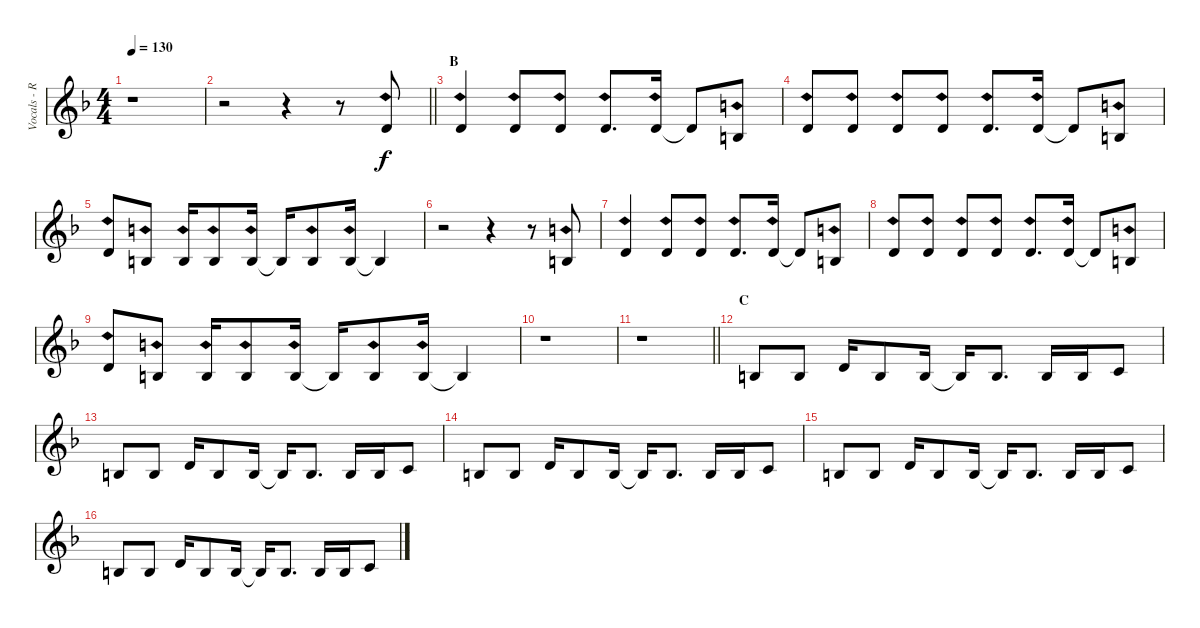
\track ("Vocals - Ruki" "Vocals - R") {instrument lead6voice}
\staff {score}
\tuning (Db4 Ab3 E3 B2 Gb2 Db2) {hide}
\ts (4 4)
\tempo 130
\clef g2
\ks f
r.1{dy f} |
\barLineRight lightlight
r.2 r.4 r.8 1.1{sh 12}.8 |
\section ("" "B")
1.1{sh 12}.4 1.1{sh 12}.8 1.1{sh 12}.8 1.1{sh 12}.8{d} 1.1{sh 12}.16 1.1{t}.8 3.2{sh 12}.8 |
1.1{sh 12}.8 1.1{sh 12}.8 1.1{sh 12}.8 1.1{sh 12}.8 1.1{sh 12}.8{d} 1.1{sh 12}.16 1.1{t}.8 3.2{sh 12}.8 |
1.1{sh 12}.8 3.2{sh 12}.8 3.2{sh 12}.16 3.2{sh 12}.8 3.2{sh 12}.16 3.2{t}.16 3.2{sh 12}.8 3.2{sh 12}.16 3.2{t}.4 |
r.2 r.4 r.8 3.2{sh 12}.8 |
1.1{sh 12}.4 1.1{sh 12}.8 1.1{sh 12}.8 1.1{sh 12}.8{d} 1.1{sh 12}.16 1.1{t}.8 3.2{sh 12}.8 |
1.1{sh 12}.8 1.1{sh 12}.8 1.1{sh 12}.8 1.1{sh 12}.8 1.1{sh 12}.8{d} 1.1{sh 12}.16 1.1{t}.8 3.2{sh 12}.8 |
1.1{sh 12}.8 3.2{sh 12}.8 3.2{sh 12}.16 3.2{sh 12}.8 3.2{sh 12}.16 3.2{t}.16 3.2{sh 12}.8 3.2{sh 12}.16 3.2{t}.4 |
r.1 |
\barLineRight lightlight
r.1 |
\section ("" "C")
3.2.8 3.2.8 1.1.16 3.2.8 3.2.16 3.2{t}.16 3.2.8{d} 3.2.16 3.2.16 4.2.8 |
3.2.8 3.2.8 1.1.16 3.2.8 3.2.16 3.2{t}.16 3.2.8{d} 3.2.16 3.2.16 4.2.8 |
3.2.8 3.2.8 1.1.16 3.2.8 3.2.16 3.2{t}.16 3.2.8{d} 3.2.16 3.2.16 4.2.8 |
3.2.8 3.2.8 1.1.16 3.2.8 3.2.16 3.2{t}.16 3.2.8{d} 3.2.16 3.2.16 4.2.8 |
3.2.8 3.2.8 1.1.16 3.2.8 3.2.16 3.2{t}.16 3.2.8{d} 3.2.16 3.2.16 4.2.8
